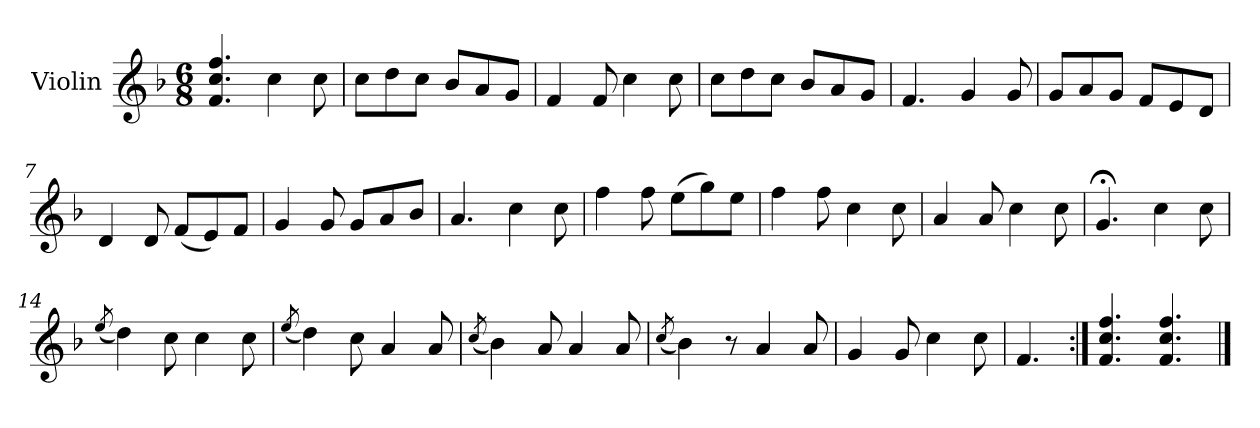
**kern
*part1
*staff1
*I"Violin
*I'Vln.
*clefG2
*k[b-]
*M6/8
=1
4.f/ 4.cc/ 4.ff/
4cc\
8cc\
=2
8cc\L
8dd\
8cc\J
8b-/L
8a/
8g/J
=3
4f/
8f/
4cc\
8cc\
=4
8cc\L
8dd\
8cc\J
8b-/L
8a/
8g/J
=5
4.f/
4g/
8g/
=6
8g/L
8a/
8g/J
8f/L
8e/
8d/J
!!LO:LB:g=z
=7
4d/
8d/
(<8f/L
8e/)
8f/J
=8
4g/
8g/
8g/L
8a/
8b-/J
=9
4.a/
4cc\
8cc\
=10
4ff\
8ff\
(>8ee\L
8gg\)
8ee\J
=11
4ff\
8ff\
4cc\
8cc\
=12
4a/
8a/
4cc\
8cc\
=13
4.g;</
4cc\
8cc\
!!LO:LB:g=z
=14
(<8qee/
4dd\)
8cc\
4cc\
8cc\
=15
(<8qee/
4dd\)
8cc\
4a/
8a/
=16
(<8qcc/
4b-\)
8a/
4a/
8a/
=17
(<8qcc/
4b-\)
8r
4a/
8a/
=18
4g/
8g/
4cc\
8cc\
=19
4.f/
=20:|!
4.f/ 4.cc/ 4.ff/
4.f/ 4.cc/ 4.ff/
==
*-
